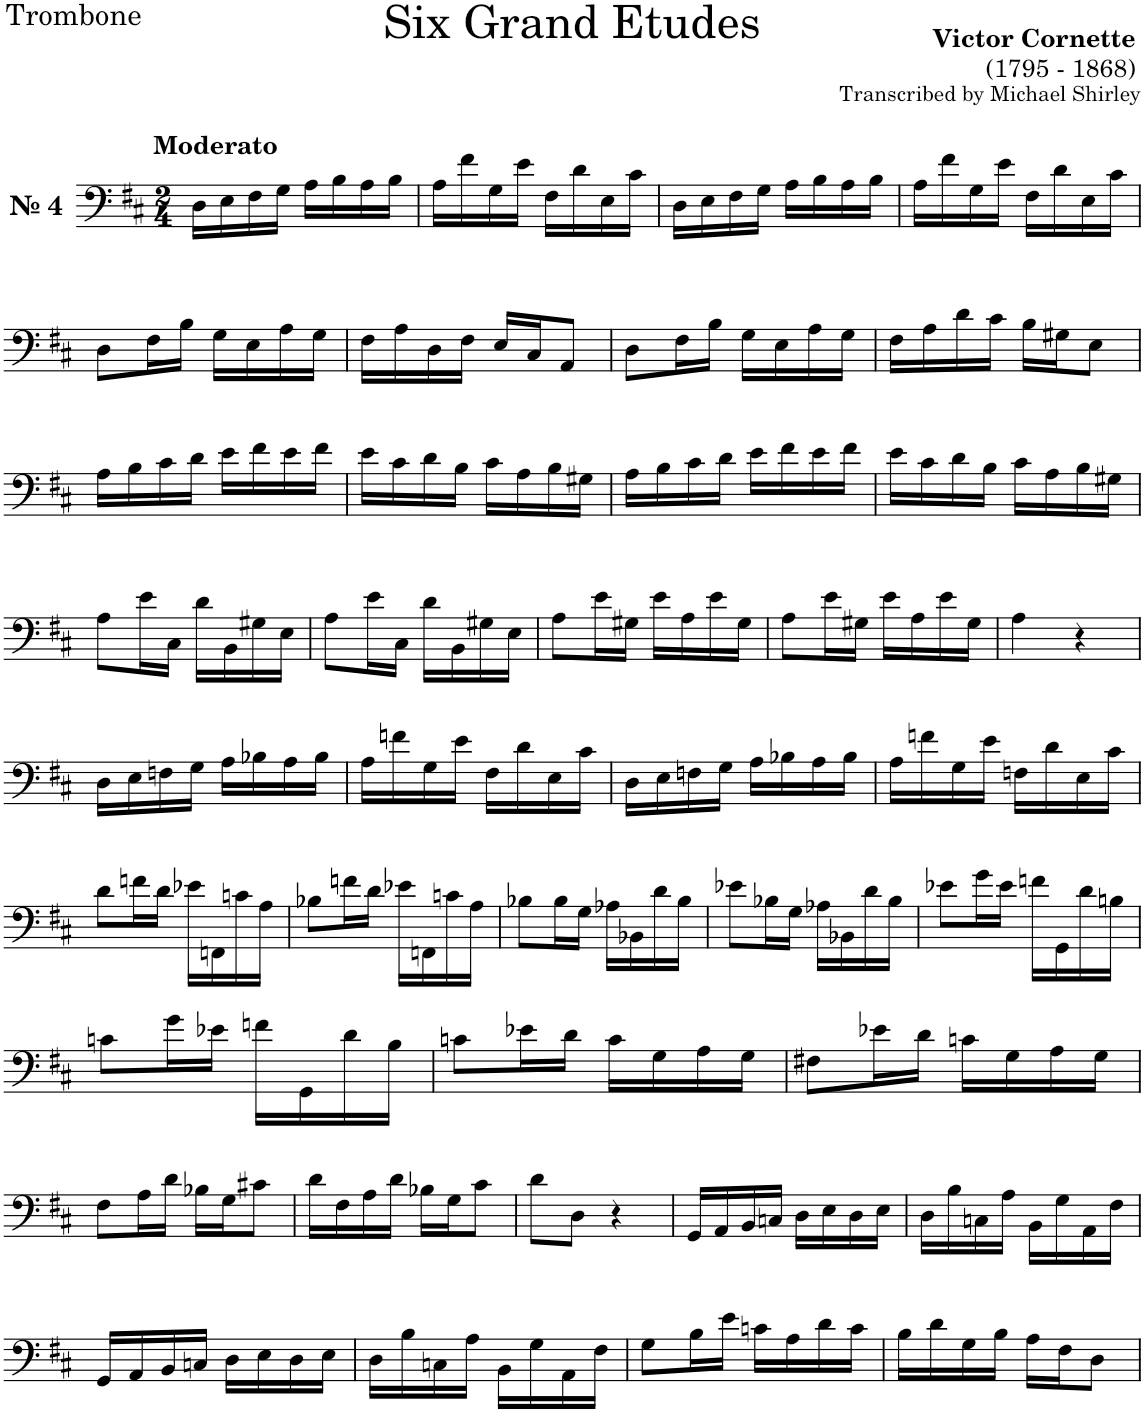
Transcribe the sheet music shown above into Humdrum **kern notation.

**kern
*part1
*staff1
*I"Trombone
*I'Tbn.
*clefF4
*k[f#c#]
*M2/4
=1
!LO:TX:a:B:t=№ 4
!LO:TX:a:B:t=Moderato
16D\LL
16E\
16F#\
16G\JJ
16A\LL
16B\
16A\
16B\JJ
=2
16A\LL
16f#\
16G\
16e\JJ
16F#\LL
16d\
16E\
16c#\JJ
=3
16D\LL
16E\
16F#\
16G\JJ
16A\LL
16B\
16A\
16B\JJ
=4
16A\LL
16f#\
16G\
16e\JJ
16F#\LL
16d\
16E\
16c#\JJ
!!LO:LB:g=z
=5
8D\L
16F#\L
16B\JJ
16G\LL
16E\
16A\
16G\JJ
=6
16F#\LL
16A\
16D\
16F#\JJ
16E/LL
16C#/J
8AA/J
=7
8D\L
16F#\L
16B\JJ
16G\LL
16E\
16A\
16G\JJ
=8
16F#\LL
16A\
16d\
16c#\JJ
16B\LL
16G#X\J
8E\J
!!LO:LB:g=z
=9
16A\LL
16B\
16c#\
16d\JJ
16e\LL
16f#\
16e\
16f#\JJ
=10
16e\LL
16c#\
16d\
16B\JJ
16c#\LL
16A\
16B\
16G#X\JJ
=11
16A\LL
16B\
16c#\
16d\JJ
16e\LL
16f#\
16e\
16f#\JJ
=12
16e\LL
16c#\
16d\
16B\JJ
16c#\LL
16A\
16B\
16G#X\JJ
!!LO:LB:g=z
=13
8A\L
16e\L
16C#\JJ
16d\LL
16BB\
16G#X\
16E\JJ
=14
8A\L
16e\L
16C#\JJ
16d\LL
16BB\
16G#X\
16E\JJ
=15
8A\L
16e\L
16G#X\JJ
16e\LL
16A\
16e\
16G#\JJ
=16
8A\L
16e\L
16G#X\JJ
16e\LL
16A\
16e\
16G#\JJ
=17
4A\
4r
!!LO:LB:g=z
=18
16D\LL
16E\
16Fn\
16G\JJ
16A\LL
16B-X\
16A\
16B-\JJ
=19
16A\LL
16fn\
16G\
16e\JJ
16F#\LL
16d\
16E\
16c#\JJ
=20
16D\LL
16E\
16Fn\
16G\JJ
16A\LL
16B-X\
16A\
16B-\JJ
=21
16A\LL
16fn\
16G\
16e\JJ
16Fn\LL
16d\
16E\
16c#\JJ
!!LO:LB:g=z
=22
8d\L
16fn\L
16d\JJ
16e-X\LL
16FFn\
16cn\
16A\JJ
=23
8B-X\L
16fn\L
16d\JJ
16e-X\LL
16FFn\
16cn\
16A\JJ
=24
8B-X\L
16B-\L
16G\JJ
16A-X\LL
16BB-X\
16d\
16B-\JJ
=25
8e-X\L
16B-X\L
16G\JJ
16A-X\LL
16BB-X\
16d\
16B-\JJ
=26
8e-X\L
16g\L
16e-\JJ
16fn\LL
16GG\
16d\
16Bn\JJ
!!LO:LB:g=z
=27
8cn\L
16g\L
16e-X\JJ
16fn\LL
16GG\
16d\
16B\JJ
=28
8cn\L
16e-X\L
16d\JJ
16c\LL
16G\
16A\
16G\JJ
=29
8F#X\L
16e-X\L
16d\JJ
16cn\LL
16G\
16A\
16G\JJ
!!LO:LB:g=z
=30
8F#\L
16A\L
16d\JJ
16B-X\LL
16G\J
8c#X\J
=31
16d\LL
16F#\
16A\
16d\JJ
16B-X\LL
16G\J
8c#\J
=32
8d\L
8D\J
4r
=33
16GG/LL
16AA/
16BB/
16Cn/JJ
16D\LL
16E\
16D\
16E\JJ
=34
16D\LL
16B\
16Cn\
16A\JJ
16BB\LL
16G\
16AA\
16F#\JJ
!!LO:LB:g=z
=35
16GG/LL
16AA/
16BB/
16Cn/JJ
16D\LL
16E\
16D\
16E\JJ
=36
16D\LL
16B\
16Cn\
16A\JJ
16BB\LL
16G\
16AA\
16F#\JJ
=37
8G\L
16B\L
16e\JJ
16cn\LL
16A\
16d\
16c\JJ
=38
16B\LL
16d\
16G\
16B\JJ
16A\LL
16F#\J
8D\J
=
*-
